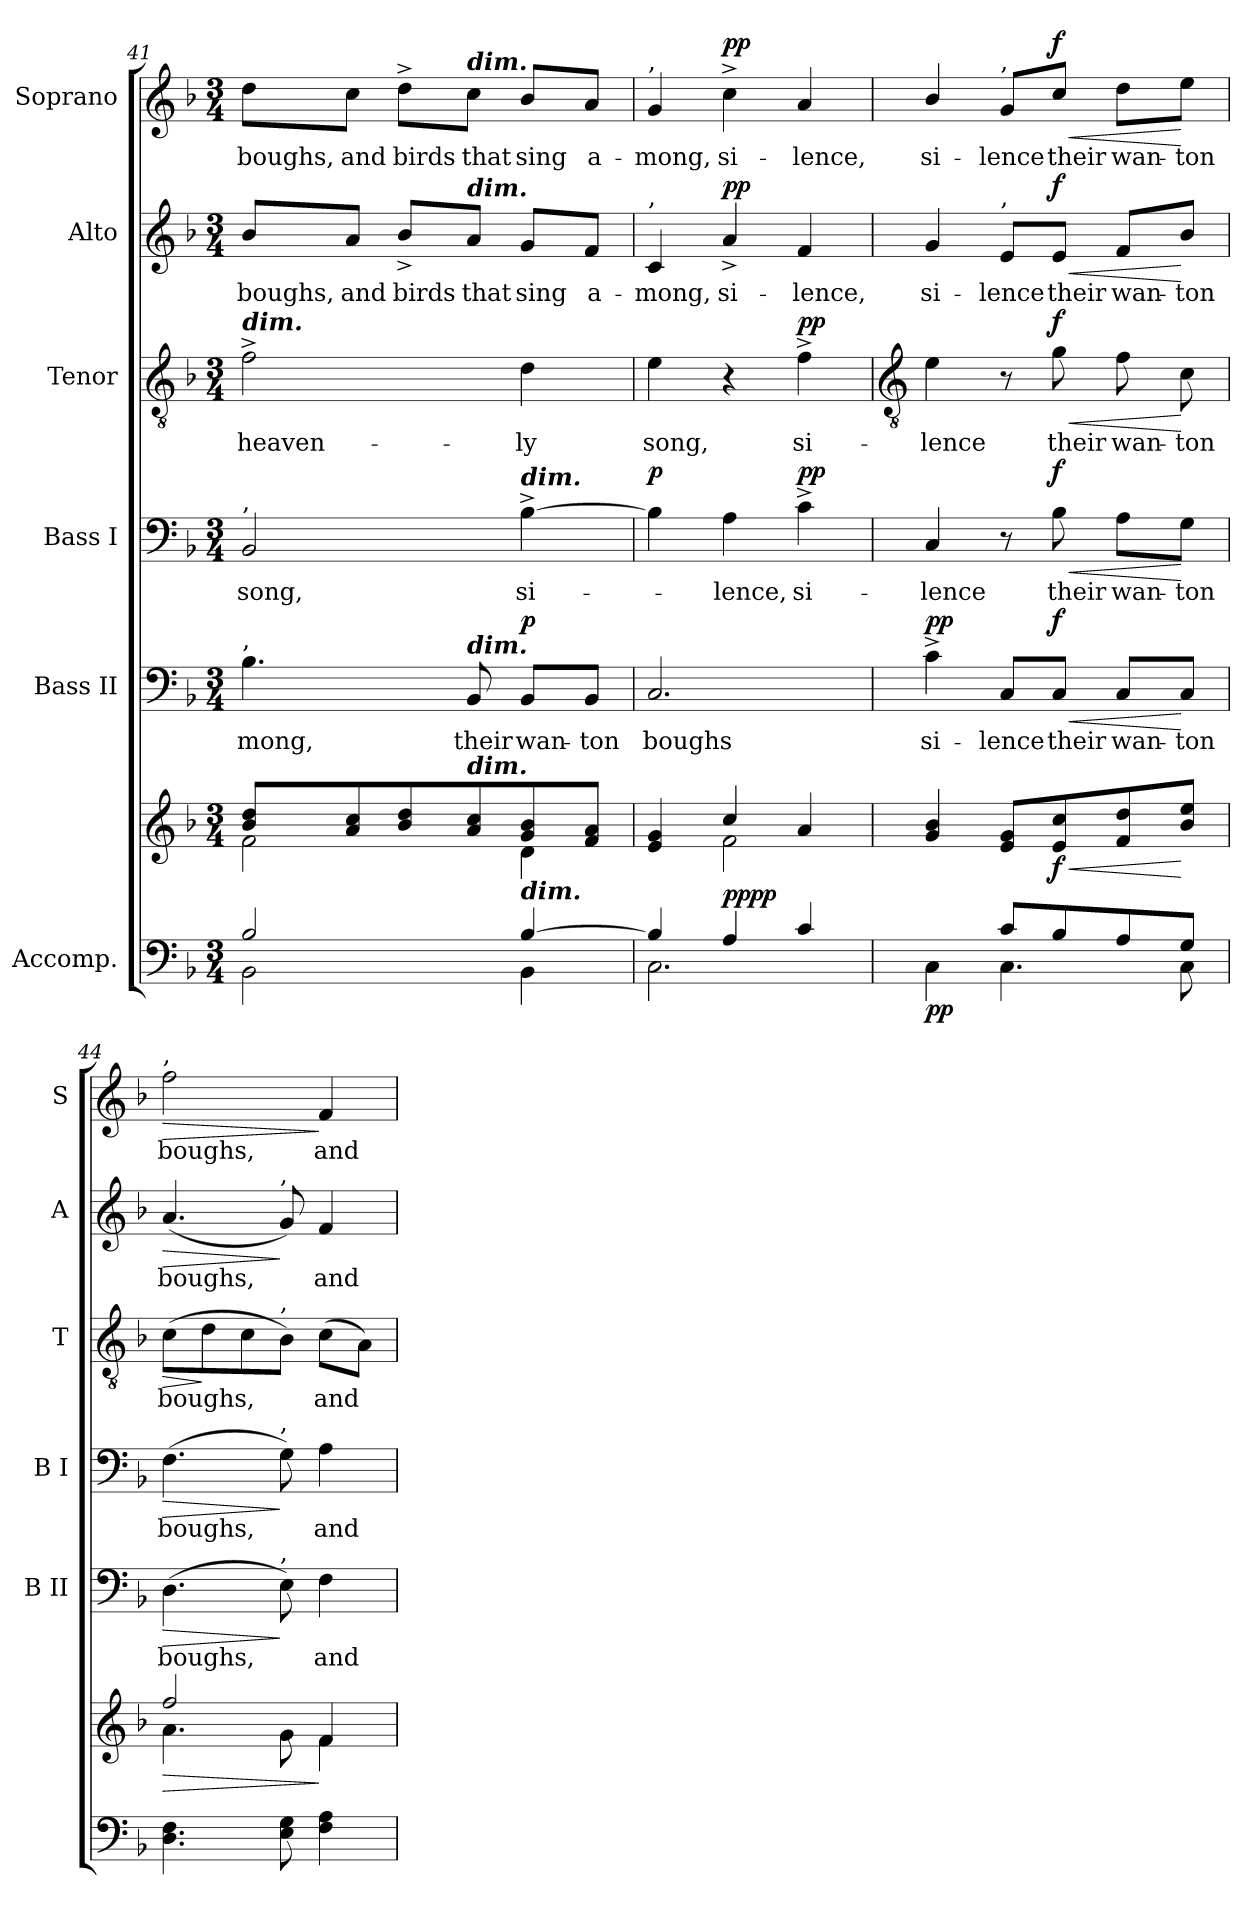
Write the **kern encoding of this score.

**kern	**kern	**dynam	**kern	**text	**dynam	**kern	**text	**dynam	**kern	**text	**dynam	**kern	**text	**dynam	**kern	**text	**dynam
*part6	*part6	*part6	*part5	*part5	*part5	*part4	*part4	*part4	*part3	*part3	*part3	*part2	*part2	*part2	*part1	*part1	*part1
*staff7	*staff6	*staff6/7	*staff5	*staff5	*staff5	*staff4	*staff4	*staff4	*staff3	*staff3	*staff3	*staff2	*staff2	*staff2	*staff1	*staff1	*staff1
*I"Accomp.	*	*	*I"Bass II	*	*	*I"Bass I	*	*	*I"Tenor	*	*	*I"Alto	*	*	*I"Soprano	*	*
*	*	*	*I'B II	*	*	*I'B I	*	*	*I'T	*	*	*I'A	*	*	*I'S	*	*
*clefF4	*clefG2	*	*clefF4	*	*	*clefF4	*	*	*clefGv2	*	*	*clefG2	*	*	*clefG2	*	*
*k[b-]	*k[b-]	*	*k[b-]	*	*	*k[b-]	*	*	*k[b-]	*	*	*k[b-]	*	*	*k[b-]	*	*
*F:	*F:	*	*F:	*	*	*F:	*	*	*F:	*	*	*F:	*	*	*F:	*	*
*M3/4	*M3/4	*	*M3/4	*	*	*M3/4	*	*	*M3/4	*	*	*M3/4	*	*	*M3/4	*	*
=41	=41	=41	=41	=41	=41	=41	=41	=41	=41	=41	=41	=41	=41	=41	=41	=41	=41
*^	*^	*	*	*	*	*	*	*	*	*	*	*	*	*	*	*	*
!	!	!	!	!	!	!	!	!	!	!	!LO:TX:a:Bi:t=dim.	!	!	!	!	!	!	!	!
!	!	!	!	!	!	!	!	!LO:TX:a:t=,	!	!	!	!	!	!	!	!	!	!	!
!	!	!	!	!	!LO:TX:a:t=,	!	!	!	!	!	!	!	!	!	!	!	!	!	!
!	!	!	!	!	!	!LO:LY:b	!	!	!LO:LY:b	!	!	!LO:LY:b	!	!	!LO:LY:b	!	!	!LO:LY:b	!
2B-/	2BB-\	8b- 8ddL	2f\	.	4.B-	-mong,	.	2BB-	song,	.	2f^	heaven-	.	8b-/L	boughs,	.	8dd\L	boughs,	.
!	!	!	!	!	!	!	!	!	!	!	!	!	!	!	!LO:LY:b	!	!	!LO:LY:b	!
.	.	8a 8cc	.	.	.	.	.	.	.	.	.	.	.	8a/J	and	.	8cc\J	and	.
!	!	!	!	!	!	!	!	!	!	!	!	!	!	!	!LO:LY:b	!	!	!LO:LY:b	!
.	.	8b- 8dd	.	.	.	.	.	.	.	.	.	.	.	8b-^/L	birds	.	8dd^\L	birds	.
!	!	!	!	!	!	!	!	!	!	!	!	!	!	!	!	!	!LO:TX:a:Bi:t=dim.	!	!
!	!	!	!	!	!	!	!	!	!	!	!	!	!	!LO:TX:a:Bi:t=dim.	!	!	!	!	!
!	!	!	!	!	!LO:TX:a:Bi:t=dim.	!	!	!	!	!	!	!	!	!	!	!	!	!	!
!	!	!LO:TX:a:Bi:t=dim.	!	!	!	!	!	!	!	!	!	!	!	!	!	!	!	!	!
!	!	!	!	!	!	!LO:LY:b	!	!	!	!	!	!	!	!	!LO:LY:b	!	!	!LO:LY:b	!
.	.	8a 8cc	.	.	8BB-	their	.	.	.	.	.	.	.	8a/J	that	.	8cc\J	that	.
!	!	!	!	!	!	!	!	!LO:TX:a:Bi:t=dim.	!	!	!	!	!	!	!	!	!	!	!
!LO:TX:a:Bi:t=dim.	!	!	!	!	!	!	!	!	!	!	!	!	!	!	!	!	!	!	!
!	!	!	!	!	!	!LO:LY:b	!LO:DY:b	!	!LO:LY:b	!	!	!LO:LY:b	!	!	!LO:LY:b	!	!	!LO:LY:b	!
[4B-/	4BB-\	8g/ 8b-/	4d\	.	8BB-/L	wan-	p	[4B-^	si-	.	4d	-ly	.	8g/L	sing	.	8b-/L	sing	.
!	!	!	!	!	!	!LO:LY:b	!	!	!	!	!	!	!	!	!LO:LY:b	!	!	!LO:LY:b	!
.	.	8f 8aJ	.	.	8BB-/J	-ton	.	.	.	.	.	.	.	8f/J	a-	.	8a/J	a-	.
=42	=42	=42	=42	=42	=42	=42	=42	=42	=42	=42	=42	=42	=42	=42	=42	=42	=42	=42	=42
!	!	!	!	!	!	!	!	!	!	!	!	!	!	!	!	!	!LO:TX:a:t=,	!	!
!	!	!	!	!	!	!	!	!	!	!	!	!	!	!LO:TX:a:t=,	!	!	!	!	!
!	!	!	!	!	!	!LO:LY:b	!	!	!	!LO:DY:b	!	!LO:LY:b	!	!	!LO:LY:b	!	!	!LO:LY:b	!
4B-/]	2.C\	4e 4g	4ryy	.	2.C	boughs	.	4B-]	.	p	4e	song,	.	4c	-mong,	.	4g	-mong,	.
!	!	!	!	!LO:DY:a=2	!	!	!	!	!LO:LY:b	!	!	!	!	!	!LO:LY:b	!	!	!LO:LY:b	!
!	!	!	!	!LO:DY:n=1:b	!	!	!	!	!	!	!	!	!	!	!	!LO:DY:b	!	!	!LO:DY:b
4A/	.	4cc/	2f\	pp pp	.	.	.	4A	lence,	.	4r	.	.	4a^	si-	pp	4cc^	si-	pp
!	!	!	!	!	!	!	!	!	!LO:LY:b	!LO:DY:b	!	!LO:LY:b	!LO:DY:b	!	!LO:LY:b	!	!	!LO:LY:b	!
4c/	.	4a	.	.	.	.	.	4c^	si-	pp	4f^	si-	pp	4f	-lence,	.	4a	-lence,	.
!!LO:LB:g=z
=43	=43	=43	=43	=43	=43	=43	=43	=43	=43	=43	=43	=43	=43	=43	=43	=43	=43	=43	=43
*	*	*	*	*	*	*	*	*	*	*	*clefGv2	*	*	*	*	*	*	*	*
!	!	!	!	!LO:DY:b=2	!	!LO:LY:b	!LO:DY:b	!	!LO:LY:b	!	!	!LO:LY:b	!	!	!LO:LY:b	!	!	!LO:LY:b	!
4ryy	4C\	4g/ 4b-/	2ryy	pp	4c^	si-	pp	4C	-lence	.	4e	-lence	.	4g	si-	.	4b-/	si-	.
!	!	!	!	!	!	!	!	!	!	!	!	!	!	!	!	!	!LO:TX:a:t=,	!	!
!	!	!	!	!	!	!	!	!	!	!	!	!	!	!LO:TX:a:t=,	!	!	!	!	!
!	!	!	!	!	!	!LO:LY:b	!	!	!	!	!	!	!	!	!LO:LY:b	!	!	!LO:LY:b	!
8c/L	4.C\	8e/ 8g/L	.	.	8C/L	-lence	.	8r	.	.	8r	.	.	8e/L	-lence	.	8g/L	-lence	.
!	!	!	!	!LO:HP:b	!	!LO:LY:b	!LO:HP:b	!	!LO:LY:b	!LO:HP:b	!	!LO:LY:b	!LO:HP:b	!	!LO:LY:b	!LO:HP:b	!	!LO:LY:b	!LO:HP:b
!	!	!	!	!LO:DY:n=1:b	!	!	!LO:DY:n=1:b	!	!	!LO:DY:n=1:b	!	!	!LO:DY:n=1:b	!	!	!LO:DY:n=1:b	!	!	!LO:DY:n=1:b
8B-/	.	8e/ 8cc/	.	< f	8C/J	their	< f	8B-	their	< f	8g	their	< f	8e/J	their	< f	8cc/J	their	< f
!	!	!	!	!	!	!LO:LY:b	!	!	!LO:LY:b	!	!	!LO:LY:b	!	!	!LO:LY:b	!	!	!LO:LY:b	!
8A/	.	8f/ 8dd/	8ryy	.	8C/L	wan-	.	8A\L	wan-	.	8f	wan-	.	8f/L	wan-	.	8dd\L	wan-	.
!	!	!	!	!	!	!LO:LY:b	!	!	!LO:LY:b	!	!	!LO:LY:b	!	!	!LO:LY:b	!	!	!LO:LY:b	!
8G/J	8C\	8b-/ 8ee/J	8ryy	[	8C/J	-ton	[	8G\J	-ton	[	8c	-ton	[	8b-/J	-ton	[	8ee\J	-ton	[
=44	=44	=44	=44	=44	=44	=44	=44	=44	=44	=44	=44	=44	=44	=44	=44	=44	=44	=44	=44
!	!	!	!	!	!	!	!	!	!	!	!	!	!	!	!	!	!LO:TX:a:t=,	!	!
!	!	!	!	!LO:HP:b	!	!LO:LY:b	!LO:HP:b	!	!LO:LY:b	!LO:HP:b	!	!LO:LY:b	!LO:HP:b	!	!LO:LY:b	!LO:HP:b	!	!LO:LY:b	!LO:HP:b
2.ryy	4.D\ 4.F\	2ff/	4.a\	>	(>4.D	boughs,	>	(>4.F	boughs,	>	(>8cL	boughs,	>	(<4.a	boughs,	>	2ff	boughs,	>
.	.	.	.	.	.	.	.	.	.	.	8d	.	]	.	.	.	.	.	.
.	.	.	.	.	.	.	.	.	.	.	8c	.	.	.	.	.	.	.	.
!	!	!	!	!	!	!	!	!	!	!	!	!	!	!LO:TX:a:t=,	!	!	!	!	!
!	!	!	!	!	!	!	!	!	!	!	!LO:TX:a:t=,	!	!	!	!	!	!	!	!
!	!	!	!	!	!	!	!	!LO:TX:a:t=,	!	!	!	!	!	!	!	!	!	!	!
!	!	!	!	!	!LO:TX:a:t=,	!	!	!	!	!	!	!	!	!	!	!	!	!	!
.	8E\ 8G\	.	8g\	.	8E)	.	]	8G)	.	]	8B-J)	.	.	8g)	.	]	.	.	.
!	!	!	!	!	!	!LO:LY:b	!	!	!LO:LY:b	!	!	!LO:LY:b	!	!	!LO:LY:b	!	!	!LO:LY:b	!
.	4F\ 4A\	4f/	4f\	]	4F	and	.	4A	and	.	(>8cL	and	.	4f	and	.	4f	and	]
.	.	.	.	.	.	.	.	.	.	.	8AJ)	.	.	.	.	.	.	.	.
*v	*v	*	*	*	*	*	*	*	*	*	*	*	*	*	*	*	*	*	*
*	*v	*v	*	*	*	*	*	*	*	*	*	*	*	*	*	*	*	*
=	=	=	=	=	=	=	=	=	=	=	=	=	=	=	=	=	=
*-	*-	*-	*-	*-	*-	*-	*-	*-	*-	*-	*-	*-	*-	*-	*-	*-	*-
